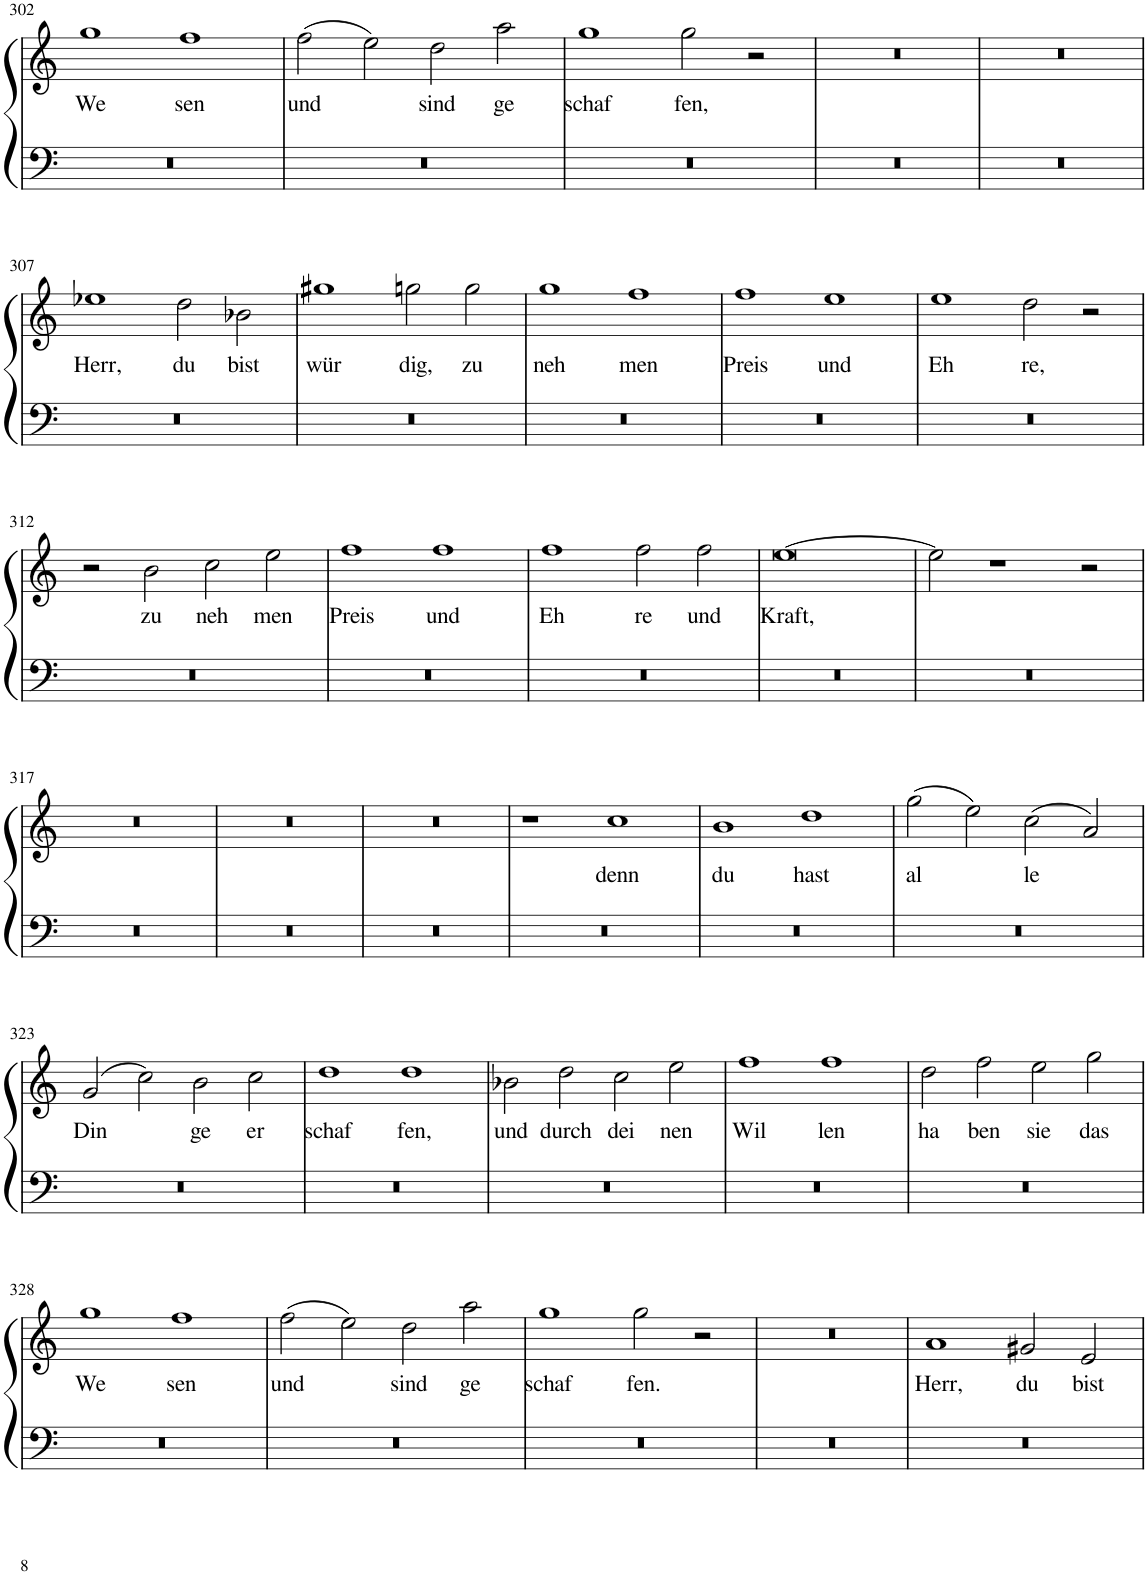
**kern	**kern	**text
*part1	*part1	*part1
*staff2	*staff1	*staff1
*I"Piano	*	*
*I'Pno.	*	*
!!LO:PB:g=z
*clefF4	*clefG2	*
*k[]	*k[]	*
*M4/2	*M4/2	*
=302	=302	=302
!	!	!LO:LY:b
0r	1gg	We
!	!	!LO:LY:b
.	1ff	sen
=303	=303	=303
!	!	!LO:LY:b
0r	(2ff\	und
.	2ee\)	.
!	!	!LO:LY:b
.	2dd\	sind
!	!	!LO:LY:b
.	2aa\	ge
=304	=304	=304
!	!	!LO:LY:b
0r	1gg	schaf
!	!	!LO:LY:b
.	2gg\	fen,
.	2r	.
=305	=305	=305
0r	0r	.
=306	=306	=306
0r	0r	.
!!LO:LB:g=z
=307	=307	=307
!	!	!LO:LY:b
0r	1ee-X	Herr,
!	!	!LO:LY:b
.	2dd\	du
!	!	!LO:LY:b
.	2b-X\	bist
=308	=308	=308
!	!	!LO:LY:b
0r	1gg#X	wür
!	!	!LO:LY:b
.	2ggn\	dig,
!	!	!LO:LY:b
.	2gg\	zu
=309	=309	=309
!	!	!LO:LY:b
0r	1gg	neh
!	!	!LO:LY:b
.	1ff	men
=310	=310	=310
!	!	!LO:LY:b
0r	1ff	Preis
!	!	!LO:LY:b
.	1ee	und
=311	=311	=311
!	!	!LO:LY:b
0r	1ee	Eh
!	!	!LO:LY:b
.	2dd\	re,
.	2r	.
!!LO:LB:g=z
=312	=312	=312
0r	2r	.
!	!	!LO:LY:b
.	2b\	zu
!	!	!LO:LY:b
.	2cc\	neh
!	!	!LO:LY:b
.	2ee\	men
=313	=313	=313
!	!	!LO:LY:b
0r	1ff	Preis
!	!	!LO:LY:b
.	1ff	und
=314	=314	=314
!	!	!LO:LY:b
0r	1ff	Eh
!	!	!LO:LY:b
.	2ff\	re
!	!	!LO:LY:b
.	2ff\	und
=315	=315	=315
!	!	!LO:LY:b
0r	[0ee	Kraft,
=316	=316	=316
0r	2ee\]	.
.	1.r	.
2ryy	2r	.
!!LO:LB:g=z
=317	=317	=317
0r	0r	.
2ryy	2r	.
=318	=318	=318
0r	0r	.
=319	=319	=319
0r	0r	.
=320	=320	=320
0r	0r	.
!	!	!LO:LY:b
1ryy	1cc	denn
=321	=321	=321
!	!	!LO:LY:b
0r	1b	du
!	!	!LO:LY:b
.	1dd	hast
=322	=322	=322
!	!	!LO:LY:b
0r	(2gg\	al
.	2ee\)	.
!	!	!LO:LY:b
.	(2cc\	le
.	2a/)	.
!!LO:LB:g=z
=323	=323	=323
!	!	!LO:LY:b
0r	(2g/	Din
.	2cc\)	.
!	!	!LO:LY:b
.	2b\	ge
!	!	!LO:LY:b
.	2cc\	er
=324	=324	=324
!	!	!LO:LY:b
0r	1dd	schaf
!	!	!LO:LY:b
.	1dd	fen,
=325	=325	=325
!	!	!LO:LY:b
0r	2b-X\	und
!	!	!LO:LY:b
.	2dd\	durch
!	!	!LO:LY:b
.	2cc\	dei
!	!	!LO:LY:b
.	2ee\	nen
=326	=326	=326
!	!	!LO:LY:b
0r	1ff	Wil
!	!	!LO:LY:b
.	1ff	len
=327	=327	=327
!	!	!LO:LY:b
0r	2dd\	ha
!	!	!LO:LY:b
.	2ff\	ben
!	!	!LO:LY:b
.	2ee\	sie
!	!	!LO:LY:b
.	2gg\	das
!!LO:LB:g=z
=328	=328	=328
!	!	!LO:LY:b
0r	1gg	We
!	!	!LO:LY:b
.	1ff	sen
=329	=329	=329
!	!	!LO:LY:b
0r	(2ff\	und
.	2ee\)	.
!	!	!LO:LY:b
.	2dd\	sind
!	!	!LO:LY:b
.	2aa\	ge
=330	=330	=330
!	!	!LO:LY:b
0r	1gg	schaf
!	!	!LO:LY:b
.	2gg\	fen.
.	2r	.
=331	=331	=331
0r	0r	.
=332	=332	=332
!	!	!LO:LY:b
0r	1a	Herr,
!	!	!LO:LY:b
.	2g#X/	du
!	!	!LO:LY:b
.	2e/	bist
=	=	=
*-	*-	*-
